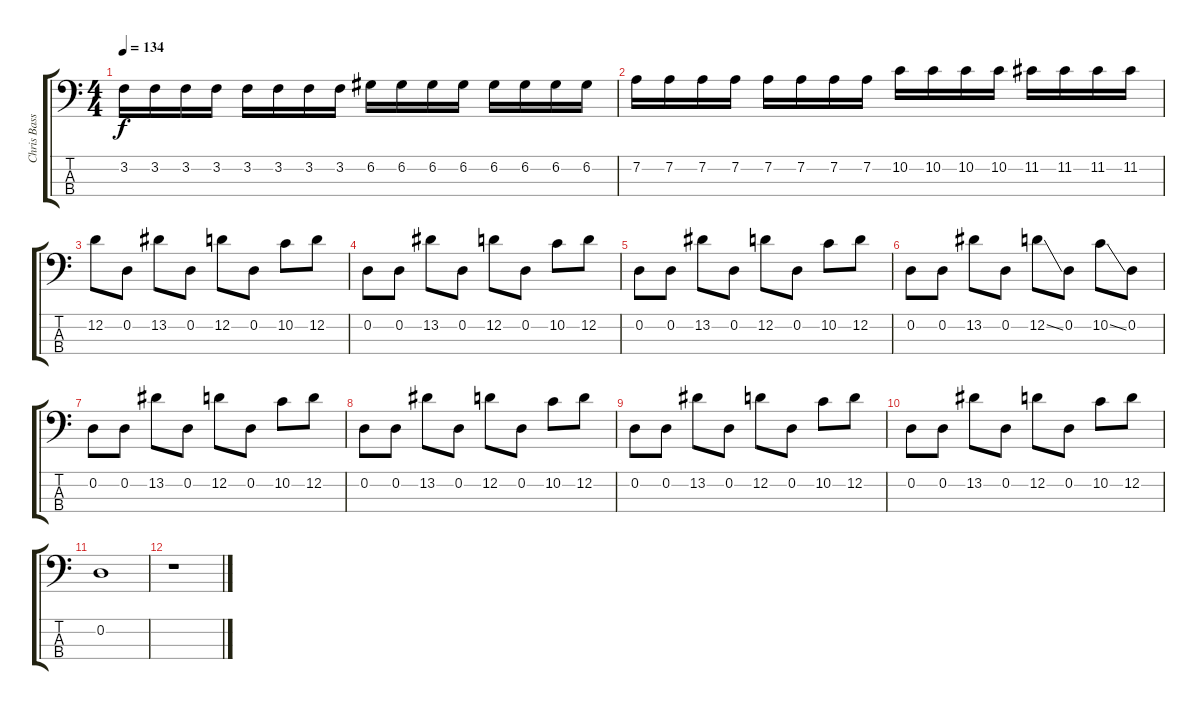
\track ("Chris Bass" "Chris Bass") {instrument synthbass2}
\staff {score tabs}
\tuning (G2 D2 A1 D1) {hide}
\ts (4 4)
\tempo 134
\clef f4
\ks c
3.2.16{dy f} 3.2.16 3.2.16 3.2.16 3.2.16 3.2.16 3.2.16 3.2.16 6.2.16 6.2.16 6.2.16 6.2.16 6.2.16 6.2.16 6.2.16 6.2.16 |
7.2.16 7.2.16 7.2.16 7.2.16 7.2.16 7.2.16 7.2.16 7.2.16 10.2.16 10.2.16 10.2.16 10.2.16 11.2.16 11.2.16 11.2.16 11.2.16 |
12.2.8 0.2.8 13.2.8 0.2.8 12.2.8 0.2.8 10.2.8 12.2.8 |
0.2.8 0.2.8 13.2.8 0.2.8 12.2.8 0.2.8 10.2.8 12.2.8 |
0.2.8 0.2.8 13.2.8 0.2.8 12.2.8 0.2.8 10.2.8 12.2.8 |
0.2.8 0.2.8 13.2.8 0.2.8 12.2{ss}.8 0.2.8 10.2{ss}.8 0.2.8 |
0.2.8 0.2.8 13.2.8 0.2.8 12.2.8 0.2.8 10.2.8 12.2.8 |
0.2.8 0.2.8 13.2.8 0.2.8 12.2.8 0.2.8 10.2.8 12.2.8 |
0.2.8 0.2.8 13.2.8 0.2.8 12.2.8 0.2.8 10.2.8 12.2.8 |
0.2.8 0.2.8 13.2.8 0.2.8 12.2.8 0.2.8 10.2.8 12.2.8 |
0.2.1 |
r.1
